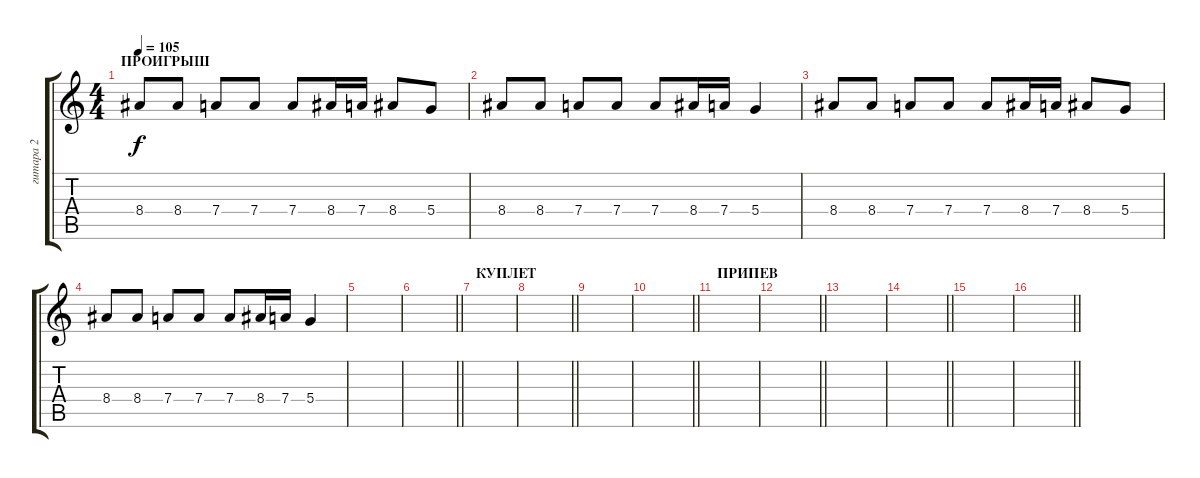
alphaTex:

\track ("гитара 2" "гитара 2") {instrument distortionguitar}
\staff {score tabs}
\tuning (E4 B3 G3 D3 A2 E2) {hide}
\ts (4 4)
\section ("" "ПРОИГРЫШ")
\tempo 105
\clef g2
\ks c
8.4.8{dy f} 8.4.8 7.4.8 7.4.8 7.4.8 8.4.16 7.4.16 8.4.8 5.4.8 |
8.4.8 8.4.8 7.4.8 7.4.8 7.4.8 8.4.16 7.4.16 5.4.4 |
8.4.8 8.4.8 7.4.8 7.4.8 7.4.8 8.4.16 7.4.16 8.4.8 5.4.8 |
8.4.8 8.4.8 7.4.8 7.4.8 7.4.8 8.4.16 7.4.16 5.4.4 |
|
\barLineRight lightlight
|
\section ("" "КУПЛЕТ")
|
\barLineRight lightlight
|
|
\barLineRight lightlight
|
\section ("" "ПРИПЕВ")
|
\barLineRight lightlight
|
|
\barLineRight lightlight
|
|
\barLineRight lightlight
